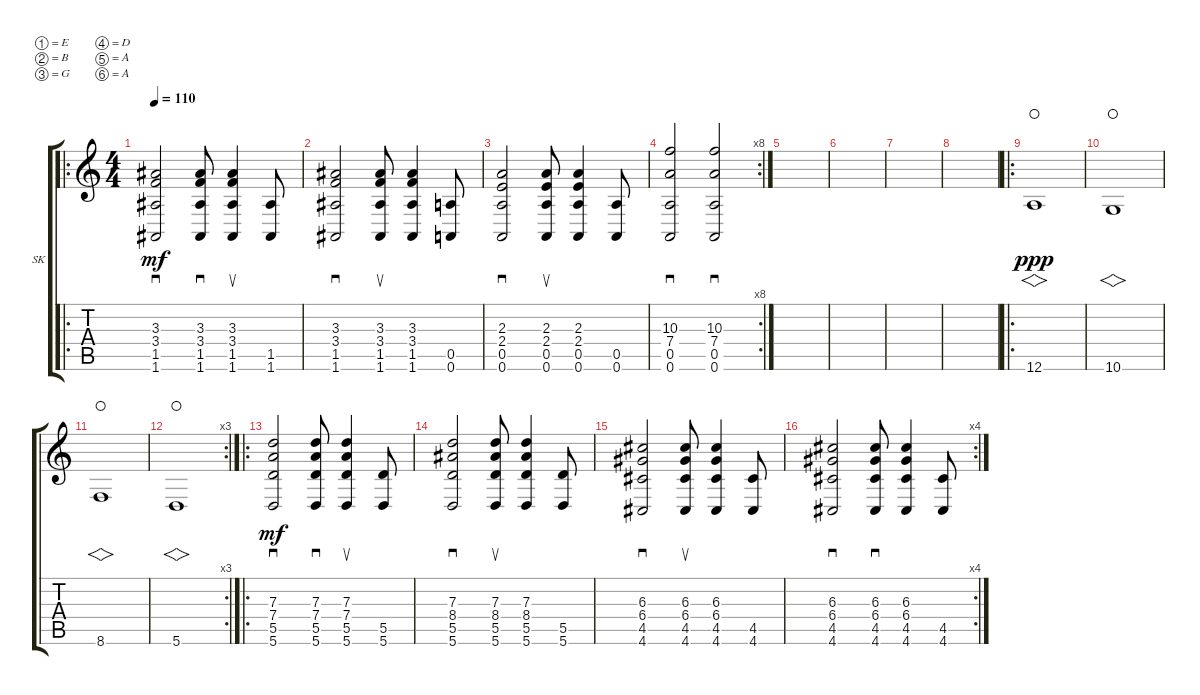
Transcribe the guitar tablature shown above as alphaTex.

\defaultSystemsLayout 4
\bracketExtendMode groupsimilarinstruments
\firstSystemTrackNameOrientation horizontal
\otherSystemsTrackNameOrientation horizontal
\track ("Guitar Scott Kelly" "SK") {instrument distortionguitar}
\staff {score tabs}
\tuning (E4 B3 G3 D3 A2 A1)
\ro
\ts (4 4)
\tempo 110
\clef g2
\scale
0.373737
\ks c
(1.6 1.5 3.3 3.4).2{sd dy mf} (1.6 1.5 3.3 3.4).8{sd} (1.6 1.5 3.3 3.4).4{su} (1.6 1.5).8 |
\scale
0.313131 (1.6 1.5 3.3 3.4).2{sd} (1.6 1.5 3.3 3.4).8{su} (1.6 1.5 3.3 3.4).4 (0.6 0.5).8 |
\scale
0.313131 (0.6 0.5 2.3 2.4).2{sd} (0.6 0.5 2.3 2.4).8{su} (0.6 0.5 2.3 2.4).4 (0.6 0.5).8 |
\rc 8
(0.6 0.5 10.3 7.4).2{sd} (0.6 0.5 10.3 7.4).2{sd} |
|
|
|
|
\ro
12.6.1{vs dy ppp waho} |
10.6.1{vs waho} |
8.6.1{vs waho} |
\rc 3
5.6.1{vs waho} |
\ro
(5.6 5.5 7.3 7.4).2{sd dy mf} (5.6 5.5 7.3 7.4).8{sd} (5.6 5.5 7.3 7.4).4{su} (5.6 5.5).8 |
(5.6 5.5 7.3 8.4).2{sd} (5.6 5.5 7.3 8.4).8{su} (5.6 5.5 7.3 8.4).4 (5.6 5.5).8 |
(4.6 4.5 6.3 6.4).2{sd} (4.6 4.5 6.3 6.4).8{su} (4.6 4.5 6.3 6.4).4 (4.6 4.5).8 |
\rc 4
(4.6 4.5 6.3 6.4).2{sd} (4.6 4.5 6.3 6.4).8{sd} (4.6 4.5 6.4 6.3).4 (4.6 4.5).8
